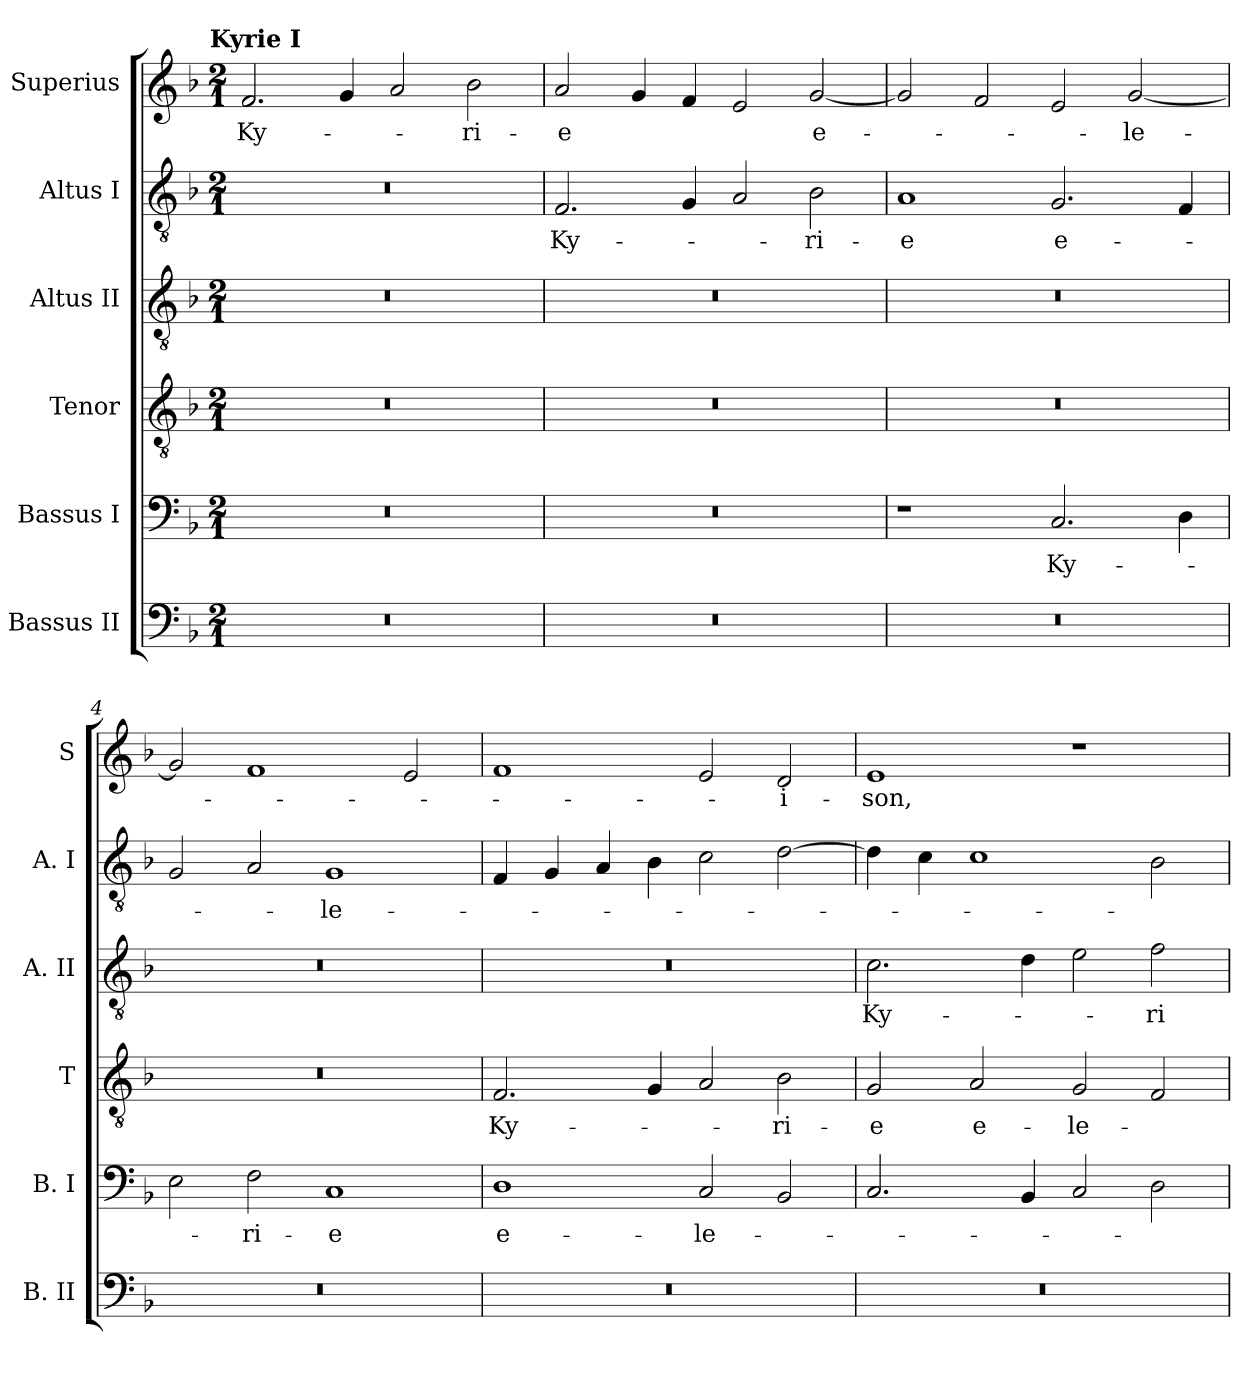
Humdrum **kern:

**kern	**kern	**text	**kern	**text	**kern	**text	**kern	**text	**kern	**text
*part6	*part5	*part5	*part4	*part4	*part3	*part3	*part2	*part2	*part1	*part1
*staff6	*staff5	*staff5	*staff4	*staff4	*staff3	*staff3	*staff2	*staff2	*staff1	*staff1
*I"Bassus II	*I"Bassus I	*	*I"Tenor	*	*I"Altus II	*	*I"Altus I	*	*I"Superius	*
*I'B. II	*I'B. I	*	*I'T	*	*I'A. II	*	*I'A. I	*	*I'S	*
*clefF4	*clefF4	*	*clefGv2	*	*clefGv2	*	*clefGv2	*	*clefG2	*
*k[b-]	*k[b-]	*	*k[b-]	*	*k[b-]	*	*k[b-]	*	*k[b-]	*
*F:	*F:	*	*F:	*	*F:	*	*F:	*	*F:	*
!!LO:TX:omd:t=Kyrie I
*M2/1	*M2/1	*	*M2/1	*	*M2/1	*	*M2/1	*	*M2/1	*
=1	=1	=1	=1	=1	=1	=1	=1	=1	=1	=1
0r	0r	.	0r	.	0r	.	0r	.	2.f	Ky-
.	.	.	.	.	.	.	.	.	4g	.
.	.	.	.	.	.	.	.	.	2a	.
.	.	.	.	.	.	.	.	.	2b-	-ri-
=2	=2	=2	=2	=2	=2	=2	=2	=2	=2	=2
0r	0r	.	0r	.	0r	.	2.F	Ky-	2a	-e
.	.	.	.	.	.	.	.	.	4g	.
.	.	.	.	.	.	.	4G	.	4f	.
.	.	.	.	.	.	.	2A	.	2e	.
.	.	.	.	.	.	.	2B-	-ri-	[2g	e-
=3	=3	=3	=3	=3	=3	=3	=3	=3	=3	=3
0r	1r	.	0r	.	0r	.	1A	-e	2g]	.
.	.	.	.	.	.	.	.	.	2f	.
.	2.C	Ky-	.	.	.	.	2.G	e-	2e	.
.	.	.	.	.	.	.	.	.	[2g	-le-
.	4D	.	.	.	.	.	4F	.	.	.
=4	=4	=4	=4	=4	=4	=4	=4	=4	=4	=4
0r	2E	.	0r	.	0r	.	2G	.	2g]	.
.	2F	-ri-	.	.	.	.	2A	.	1f	.
.	1C	-e	.	.	.	.	1G	-le-	.	.
.	.	.	.	.	.	.	.	.	2e	.
=5	=5	=5	=5	=5	=5	=5	=5	=5	=5	=5
0r	1D	e-	2.F	Ky-	0r	.	4F	.	1f	.
.	.	.	.	.	.	.	4G	.	.	.
.	.	.	.	.	.	.	4A	.	.	.
.	.	.	4G	.	.	.	4B-	.	.	.
.	2C	-le-	2A	.	.	.	2c	.	2e	.
.	2BB-	.	2B-	-ri-	.	.	[2d	.	2d	-i-
=6	=6	=6	=6	=6	=6	=6	=6	=6	=6	=6
0r	2.C	.	2G	-e	2.c	Ky-	4d]	.	1e	-son,
.	.	.	.	.	.	.	4c	.	.	.
.	.	.	2A	e-	.	.	1c	.	.	.
.	4BB-	.	.	.	4d	.	.	.	.	.
.	2C	.	2G	-le-	2e	.	.	.	1r	.
.	2D	.	2F	.	2f	-ri-	2B-	.	.	.
=	=	=	=	=	=	=	=	=	=	=
*-	*-	*-	*-	*-	*-	*-	*-	*-	*-	*-
